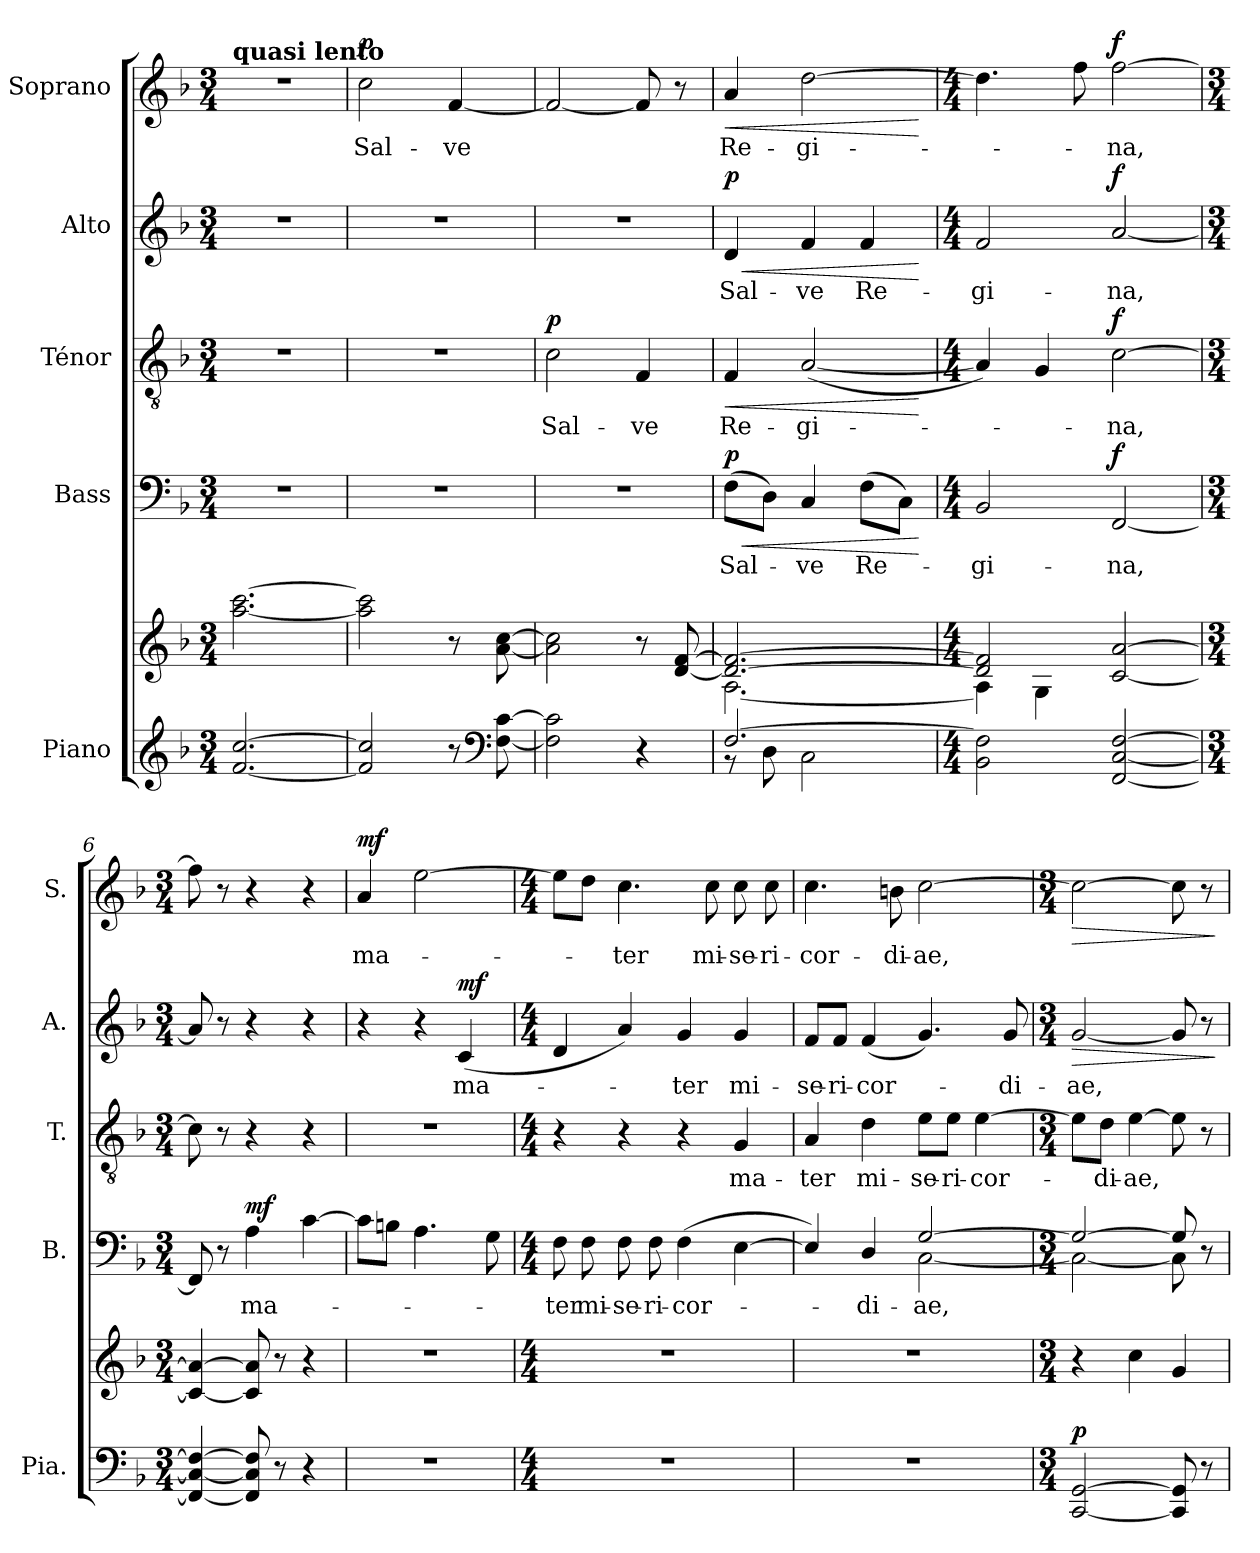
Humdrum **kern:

**kern	**kern	**dynam	**kern	**text	**dynam	**kern	**text	**dynam	**kern	**text	**dynam	**kern	**text	**dynam
*part5	*part5	*part5	*part4	*part4	*part4	*part3	*part3	*part3	*part2	*part2	*part2	*part1	*part1	*part1
*staff6	*staff5	*staff5/6	*staff4	*staff4	*staff4	*staff3	*staff3	*staff3	*staff2	*staff2	*staff2	*staff1	*staff1	*staff1
*I"Piano	*	*	*I"Bass	*	*	*I"Ténor	*	*	*I"Alto	*	*	*I"Soprano	*	*
*I'Pia.	*	*	*I'B.	*	*	*I'T.	*	*	*I'A.	*	*	*I'S.	*	*
*clefG2	*clefG2	*	*clefF4	*	*	*clefGv2	*	*	*clefG2	*	*	*clefG2	*	*
*k[b-]	*k[b-]	*	*k[b-]	*	*	*k[b-]	*	*	*k[b-]	*	*	*k[b-]	*	*
*M3/4	*M3/4	*	*M3/4	*	*	*M3/4	*	*	*M3/4	*	*	*M3/4	*	*
*MM60	*MM60	*	*MM60	*	*	*MM60	*	*	*MM60	*	*	*MM60	*	*
=1	=1	=1	=1	=1	=1	=1	=1	=1	=1	=1	=1	=1	=1	=1
!	!	!	!	!	!	!	!	!	!	!	!	!LO:TX:a:B:t=quasi lento	!	!
[2.f/ [2.cc/	[2.aa\ [2.ccc\	.	2.r	.	.	2.r	.	.	2.r	.	.	2.r	.	.
=2	=2	=2	=2	=2	=2	=2	=2	=2	=2	=2	=2	=2	=2	=2
!	!	!	!	!	!	!	!	!	!	!	!	!	!LO:LY:b	!LO:DY:a
2f/] 2cc/]	2aa\] 2ccc\]	.	2.r	.	.	2.r	.	.	2.r	.	.	2cc\	Sal-	p
!	!	!	!	!	!	!	!	!	!	!	!	!	!LO:LY:b	!
8r	8r	.	.	.	.	.	.	.	.	.	.	[4f/	-ve	.
*clefF4	*	*	*	*	*	*	*	*	*	*	*	*	*	*
[8F\ [8c\	[8a\ [8cc\	.	.	.	.	.	.	.	.	.	.	.	.	.
=3	=3	=3	=3	=3	=3	=3	=3	=3	=3	=3	=3	=3	=3	=3
!	!	!	!	!	!	!	!LO:LY:b	!LO:DY:a	!	!	!	!	!	!
2F\] 2c\]	2a\] 2cc\]	.	2.r	.	.	2c\	Sal-	p	2.r	.	.	2f/_	.	.
!	!	!	!	!	!	!	!LO:LY:b	!	!	!	!	!	!	!
4r	8r	.	.	.	.	4F/	-ve	.	.	.	.	8f/]	.	.
.	[8d/ [8f/	.	.	.	.	.	.	.	.	.	.	8r	.	.
=4	=4	=4	=4	=4	=4	=4	=4	=4	=4	=4	=4	=4	=4	=4
*^	*^	*	*	*	*	*	*	*	*	*	*	*	*	*
!	!	!	!	!	!	!LO:LY:b	!LO:HP:b	!	!LO:LY:b	!LO:HP:b	!	!LO:LY:b	!LO:HP:b	!	!LO:LY:b	!LO:HP:b
!	!	!	!	!	!	!	!LO:DY:n=1:a	!	!	!	!	!	!LO:DY:n=1:a	!	!	!
[2.F/	8r	2.d/_ 2.f/_	[2.A\	.	(>8F\L	Sal-	< p	4F/	Re-	<	4d/	Sal-	< p	4a/	Re-	<
.	8D\	.	.	.	8D\J)	.	.	.	.	.	.	.	.	.	.	.
!	!	!	!	!	!	!LO:LY:b	!	!	!LO:LY:b	!	!	!LO:LY:b	!	!	!LO:LY:b	!
.	2C\	.	.	.	4C/	-ve	.	(<[2A/	-gi-	.	4f/	-ve	.	[2dd\	-gi-	.
!	!	!	!	!	!	!LO:LY:b	!	!	!	!	!	!LO:LY:b	!	!	!	!
.	.	.	.	.	(>8F\L	Re-	.	.	.	.	4f/	Re-	.	.	.	.
.	.	.	.	.	8C\J)	.	.	.	.	.	.	.	.	.	.	.
*v	*v	*	*	*	*	*	*	*	*	*	*	*	*	*	*	*
*	*v	*v	*	*	*	*	*	*	*	*	*	*	*	*	*
.	.	.	.	.	[	.	.	[	.	.	[	.	.	[
=5	=5	=5	=5	=5	=5	=5	=5	=5	=5	=5	=5	=5	=5	=5
*M4/4	*M4/4	*	*M4/4	*	*	*M4/4	*	*	*M4/4	*	*	*M4/4	*	*
*	*^	*	*	*	*	*	*	*	*	*	*	*	*	*
!	!	!	!	!	!LO:LY:b	!	!	!	!	!	!LO:LY:b	!	!	!	!
2BB-\ 2F\]	2d/] 2f/]	4A\]	.	2BB-/	-gi-	.	4A/])	.	.	2f/	-gi-	.	4.dd\]	.	.
.	.	4G\	.	.	.	.	4G/	.	.	.	.	.	.	.	.
.	.	.	.	.	.	.	.	.	.	.	.	.	8ff\	.	.
!	!	!	!	!	!LO:LY:b	!LO:DY:a	!	!LO:LY:b	!LO:DY:a	!	!LO:LY:b	!LO:DY:a	!	!LO:LY:b	!LO:DY:a
[2FF/ [2C/ [2F/	[2c/ [2a/	2ryy	.	[2FF/	-na,	f	[2c\	-na,	f	[2a/	-na,	f	[2ff\	-na,	f
*	*v	*v	*	*	*	*	*	*	*	*	*	*	*	*	*
=6	=6	=6	=6	=6	=6	=6	=6	=6	=6	=6	=6	=6	=6	=6
*M3/4	*M3/4	*	*M3/4	*	*	*M3/4	*	*	*M3/4	*	*	*M3/4	*	*
4FF/_ 4C/_ 4F/_	4c/_ 4a/_	.	8FF/]	.	.	8c\]	.	.	8a/]	.	.	8ff\]	.	.
.	.	.	8r	.	.	8r	.	.	8r	.	.	8r	.	.
!	!	!	!	!LO:LY:b	!LO:DY:a	!	!	!	!	!	!	!	!	!
8FF/] 8C/] 8F/]	8c/] 8a/]	.	4A\	ma-	mf	4r	.	.	4r	.	.	4r	.	.
8r	8r	.	.	.	.	.	.	.	.	.	.	.	.	.
4r	4r	.	[4c\	.	.	4r	.	.	4r	.	.	4r	.	.
=7	=7	=7	=7	=7	=7	=7	=7	=7	=7	=7	=7	=7	=7	=7
!	!	!	!	!	!	!	!	!	!	!	!	!	!LO:LY:b	!LO:DY:a
2.r	2.r	.	8c\L]	.	.	2.r	.	.	4r	.	.	4a/	ma-	mf
.	.	.	8Bn\J	.	.	.	.	.	.	.	.	.	.	.
.	.	.	4.A\	.	.	.	.	.	4r	.	.	[2ee\	.	.
!	!	!	!	!	!	!	!	!	!	!LO:LY:b	!LO:DY:a	!	!	!
.	.	.	.	.	.	.	.	.	(>4c/	ma-	mf	.	.	.
.	.	.	8G\	.	.	.	.	.	.	.	.	.	.	.
=8	=8	=8	=8	=8	=8	=8	=8	=8	=8	=8	=8	=8	=8	=8
*M4/4	*M4/4	*	*M4/4	*	*	*M4/4	*	*	*M4/4	*	*	*M4/4	*	*
!	!	!	!	!LO:LY:b	!	!	!	!	!	!	!	!	!	!
1r	1r	.	8F\	-ter	.	4r	.	.	4d/	.	.	8ee\L]	.	.
!	!	!	!	!LO:LY:b	!	!	!	!	!	!	!	!	!	!
.	.	.	8F\	mi-	.	.	.	.	.	.	.	8dd\J	.	.
!	!	!	!	!LO:LY:b	!	!	!	!	!	!	!	!	!LO:LY:b	!
.	.	.	8F\	-se-	.	4r	.	.	4a/)	.	.	4.cc\	-ter	.
!	!	!	!	!LO:LY:b	!	!	!	!	!	!	!	!	!	!
.	.	.	8F\	-ri-	.	.	.	.	.	.	.	.	.	.
!	!	!	!	!LO:LY:b	!	!	!	!	!	!LO:LY:b	!	!	!	!
.	.	.	(>4F\	-cor-	.	4r	.	.	4g/	-ter	.	.	.	.
!	!	!	!	!	!	!	!	!	!	!	!	!	!LO:LY:b	!
.	.	.	.	.	.	.	.	.	.	.	.	8cc\	mi-	.
!	!	!	!	!	!	!	!LO:LY:b	!	!	!LO:LY:b	!	!	!LO:LY:b	!
.	.	.	[4E\	.	.	4G/	ma-	.	4g/	mi-	.	8cc\	-se-	.
!	!	!	!	!	!	!	!	!	!	!	!	!	!LO:LY:b	!
.	.	.	.	.	.	.	.	.	.	.	.	8cc\	-ri-	.
!!LO:LB:g=z
=9	=9	=9	=9	=9	=9	=9	=9	=9	=9	=9	=9	=9	=9	=9
*	*	*	*^	*	*	*	*	*	*	*	*	*	*	*
!	!	!	!	!	!	!	!	!LO:LY:b	!	!	!LO:LY:b	!	!	!LO:LY:b	!
1r	1r	.	4E/])	2ryy	.	.	4A/	-ter	.	8f/L	-se-	.	4.cc\	-cor-	.
!	!	!	!	!	!	!	!	!	!	!	!LO:LY:b	!	!	!	!
.	.	.	.	.	.	.	.	.	.	8f/J	-ri-	.	.	.	.
!	!	!	!	!	!LO:LY:b	!	!	!LO:LY:b	!	!	!LO:LY:b	!	!	!	!
.	.	.	4D/	.	-di-	.	4d\	mi-	.	(<4f/	-cor-	.	.	.	.
!	!	!	!	!	!	!	!	!	!	!	!	!	!	!LO:LY:b	!
.	.	.	.	.	.	.	.	.	.	.	.	.	8bn\	-di-	.
!	!	!	!	!	!LO:LY:b	!	!	!LO:LY:b	!	!	!	!	!	!LO:LY:b	!
.	.	.	[2G/	[2C\	-ae,	.	8e\L	-se-	.	4.g/)	.	.	[2cc\	-ae,	.
!	!	!	!	!	!	!	!	!LO:LY:b	!	!	!	!	!	!	!
.	.	.	.	.	.	.	8e\J	-ri-	.	.	.	.	.	.	.
!	!	!	!	!	!	!	!	!LO:LY:b	!	!	!	!	!	!	!
.	.	.	.	.	.	.	[4e\	-cor-	.	.	.	.	.	.	.
!	!	!	!	!	!	!	!	!	!	!	!LO:LY:b	!	!	!	!
.	.	.	.	.	.	.	.	.	.	8g/	-di-	.	.	.	.
=10	=10	=10	=10	=10	=10	=10	=10	=10	=10	=10	=10	=10	=10	=10	=10
*M3/4	*M3/4	*	*M3/4	*	*	*	*M3/4	*	*	*M3/4	*	*	*M3/4	*	*
!	!	!LO:DY:a=2	!	!	!	!	!	!	!	!	!LO:LY:b	!LO:HP:b	!	!	!LO:HP:b
[2CC/ [2GG/	4r	p	2G/_	2C\_	.	.	8e\L]	.	.	[2g/	-ae,	>	2cc\_	.	>
!	!	!	!	!	!	!	!	!LO:LY:b	!	!	!	!	!	!	!
.	.	.	.	.	.	.	8d\J	-di-	.	.	.	.	.	.	.
!	!	!	!	!	!	!	!	!LO:LY:b	!	!	!	!	!	!	!
.	4cc\	.	.	.	.	.	[4e\	-ae,	.	.	.	.	.	.	.
8CC/] 8GG/]	4g/	.	8G/]	8C\]	.	.	8e\]	.	.	8g/]	.	.	8cc\]	.	.
8r	.	.	8r	8ryy	.	.	8r	.	.	8r	.	.	8r	.	.
*	*	*	*v	*v	*	*	*	*	*	*	*	*	*	*	*
.	.	.	.	.	.	.	.	.	.	.	]	.	.	]
=	=	=	=	=	=	=	=	=	=	=	=	=	=	=
*-	*-	*-	*-	*-	*-	*-	*-	*-	*-	*-	*-	*-	*-	*-
